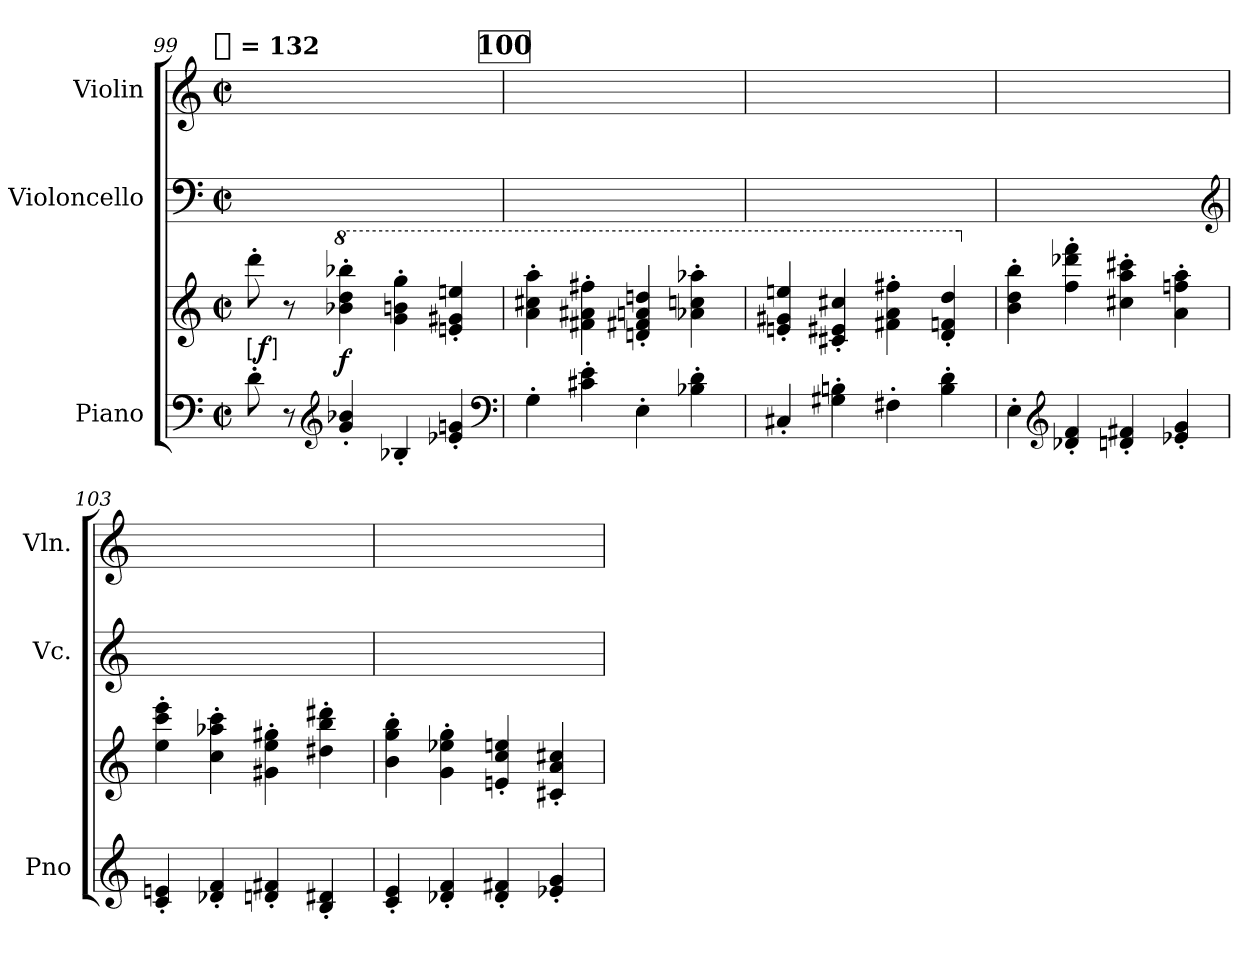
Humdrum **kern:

**kern	**kern	**dynam	**kern	**kern
*part3	*part3	*part3	*part2	*part1
*staff4	*staff3	*staff3/4	*staff2	*staff1
*I"Piano	*	*	*I"Violoncello	*I"Violin
*I'Pno	*	*	*I'Vc.	*I'Vln.
*clefF4	*clefG2	*	*clefF4	*clefG2
*k[]	*k[]	*	*k[]	*k[]
*C:	*C:	*	*C:	*C:
!!LO:TX:omd:t=[half] = 132
*M2/2	*M2/2	*	*M2/2	*M2/2
*met(c|)	*met(c|)	*	*met(c|)	*met(c|)
*MM264	*MM264	*	*MM264	*MM264
=99	=99	=99	=99	=99
!	!	!LO:DY:ed=brack	!	!
8d'i	8ddd'i	f	4ryy	4ryy
8r	8r	.	.	.
*clefG2	*	*	*	*
*	*8va	*	*	*
4g' 4b-X'	4bb-X' 4ddd' 4bbb-X'	f	2ryy	2ryy
4B-X'	4gg' 4bbn' 4ggg'	.	.	.
4e-X' 4gn'	4een' 4gg#X' 4eeen'	.	4ryy	4ryy
*clefF4	*	*	*	*
!!LO:REH:place=s1:t=100
=100	=100	=100	=100	=100
4G'	4aa' 4ccc#X' 4aaa'	.	2ryy	2ryy
4c#X' 4e'	4ff#X' 4aa#X' 4fff#X'	.	.	.
4E'	4ddn' 4ff#X' 4aan' 4dddn'	.	4ryy	4ryy
4B-X' 4d'	4aa-X' 4cccn' 4aaa-X'	.	4ryy	4ryy
=101	=101	=101	=101	=101
4C#X'	4een' 4gg#X' 4eeen'	.	4ryy	4ryy
4G#X' 4Bn'	4cc#X' 4ee#X' 4ccc#X'	.	2ryy	2ryy
4F#X'	4ff#X' 4aa' 4fff#X'	.	.	.
4B' 4d'	4dd' 4ffn' 4ddd'	.	4ryy	4ryy
=102	=102	=102	=102	=102
*	*X8va	*	*	*
4E'	4b' 4dd' 4bb'	.	2ryy	2ryy
*clefG2	*	*	*	*
4d-X' 4f'	4ff' 4ddd-X' 4fff'	.	.	.
4dn' 4f#X'	4cc#X' 4aa' 4ccc#X'	.	4ryy	4ryy
4e-X' 4g'	4a' 4ffn' 4aa'	.	4ryy	4ryy
*	*	*	*clefG2	*
=103	=103	=103	=103	=103
4c' 4en'	4ee' 4ccc' 4eee'	.	4ryy	4ryy
4d-X' 4f'	4cc' 4aa-X' 4ccc'	.	2ryy	2ryy
4dn' 4f#X'	4g#X' 4ee' 4gg#X'	.	.	.
4B' 4d#X'	4dd#X' 4bb' 4ddd#X'	.	4ryy	4ryy
=104	=104	=104	=104	=104
4c' 4e'	4b' 4gg' 4bb'	.	2ryy	2ryy
4d-X' 4f'	4g' 4ee-X' 4gg'	.	.	.
4d-' 4f#X'	4en' 4cc' 4een'	.	4ryy	4ryy
4e-X' 4g'	4c#X' 4a' 4cc#X'	.	4ryy	4ryy
=	=	=	=	=
*-	*-	*-	*-	*-
